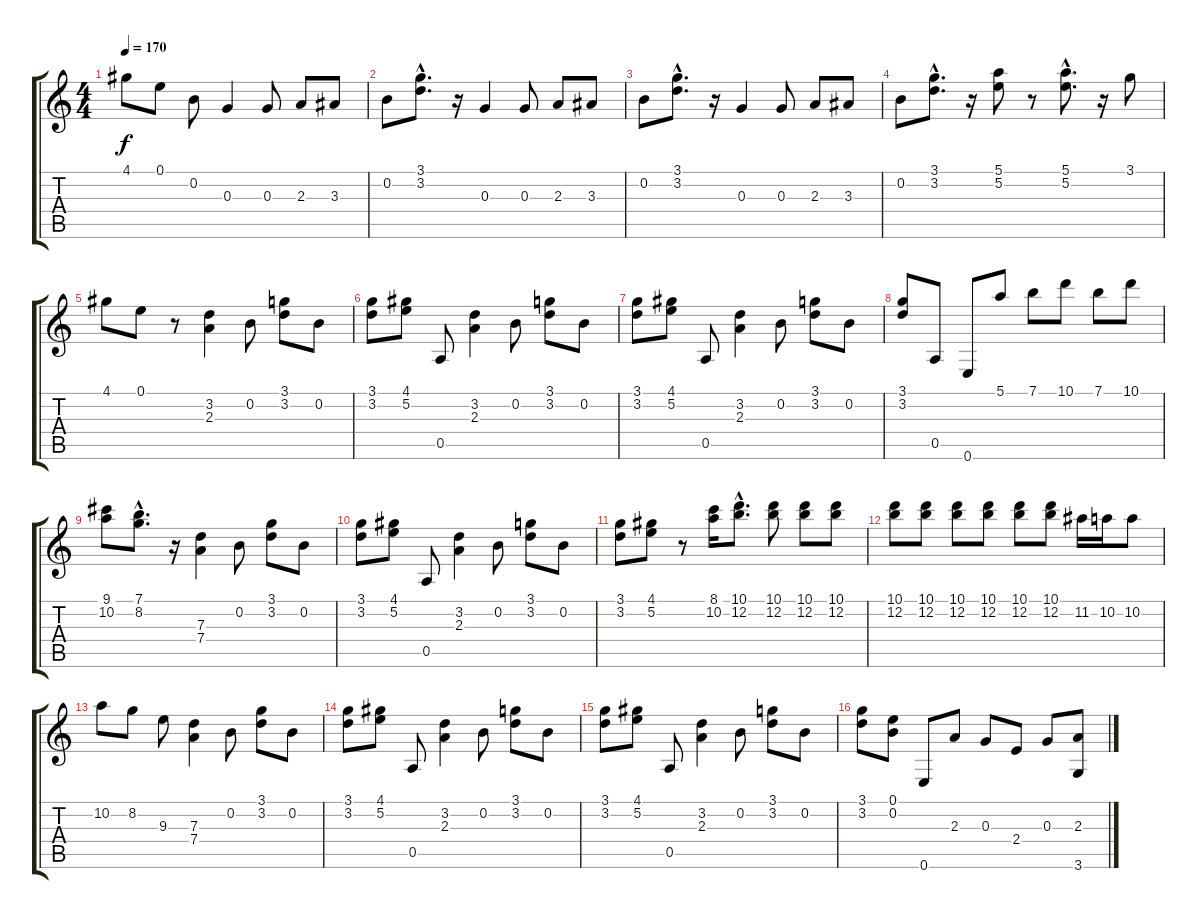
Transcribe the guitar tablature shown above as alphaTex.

\track "" {instrument distortionguitar}
\staff {score tabs}
\tuning (E4 B3 G3 D3 A2 E2) {hide}
\ts (4 4)
\tempo 170
\clef g2
\ks c
4.1.8{dy f} 0.1.8 0.2.8 0.3.4 0.3.8 2.3.8 3.3.8 |
0.2.8 (3.1{hac} 3.2{hac}).8{d} r.16 0.3.4 0.3.8 2.3.8 3.3.8 |
0.2.8 (3.1{hac} 3.2{hac}).8{d} r.16 0.3.4 0.3.8 2.3.8 3.3.8 |
0.2.8 (3.1{hac} 3.2{hac}).8{d} r.16 (5.1 5.2).8 r.8 (5.1{hac} 5.2{hac}).8{d} r.16 3.1.8 |
4.1.8 0.1.8 r.8 (3.2 2.3).4 0.2.8 (3.1 3.2).8 0.2.8 |
(3.1 3.2).8 (4.1 5.2).8 0.5.8 (3.2 2.3).4 0.2.8 (3.1 3.2).8 0.2.8 |
(3.1 3.2).8 (4.1 5.2).8 0.5.8 (3.2 2.3).4 0.2.8 (3.1 3.2).8 0.2.8 |
(3.1 3.2).8 0.5.8 0.6.8 5.1.8 7.1.8 10.1.8 7.1.8 10.1.8 |
(9.1 10.2).8 (7.1{hac} 8.2{hac}).8{d} r.16 (7.3 7.4).4 0.2.8 (3.1 3.2).8 0.2.8 |
(3.1 3.2).8 (4.1 5.2).8 0.5.8 (3.2 2.3).4 0.2.8 (3.1 3.2).8 0.2.8 |
(3.1 3.2).8 (4.1 5.2).8 r.8 (8.1 10.2).16 (10.1{hac} 12.2{hac}).8{d} (10.1 12.2).8 (10.1 12.2).8 (10.1 12.2).8 |
(10.1 12.2).8 (10.1 12.2).8 (10.1 12.2).8 (10.1 12.2).8 (10.1 12.2).8 (10.1 12.2).8 11.2.16 10.2.16 10.2.8 |
10.2.8 8.2.8 9.3.8 (7.3 7.4).4 0.2.8 (3.1 3.2).8 0.2.8 |
(3.1 3.2).8 (4.1 5.2).8 0.5.8 (3.2 2.3).4 0.2.8 (3.1 3.2).8 0.2.8 |
(3.1 3.2).8 (4.1 5.2).8 0.5.8 (3.2 2.3).4 0.2.8 (3.1 3.2).8 0.2.8 |
(3.1 3.2).8 (0.1 0.2).8 0.6.8 2.3.8 0.3.8 2.4.8 0.3.8 (2.3 3.6).8
